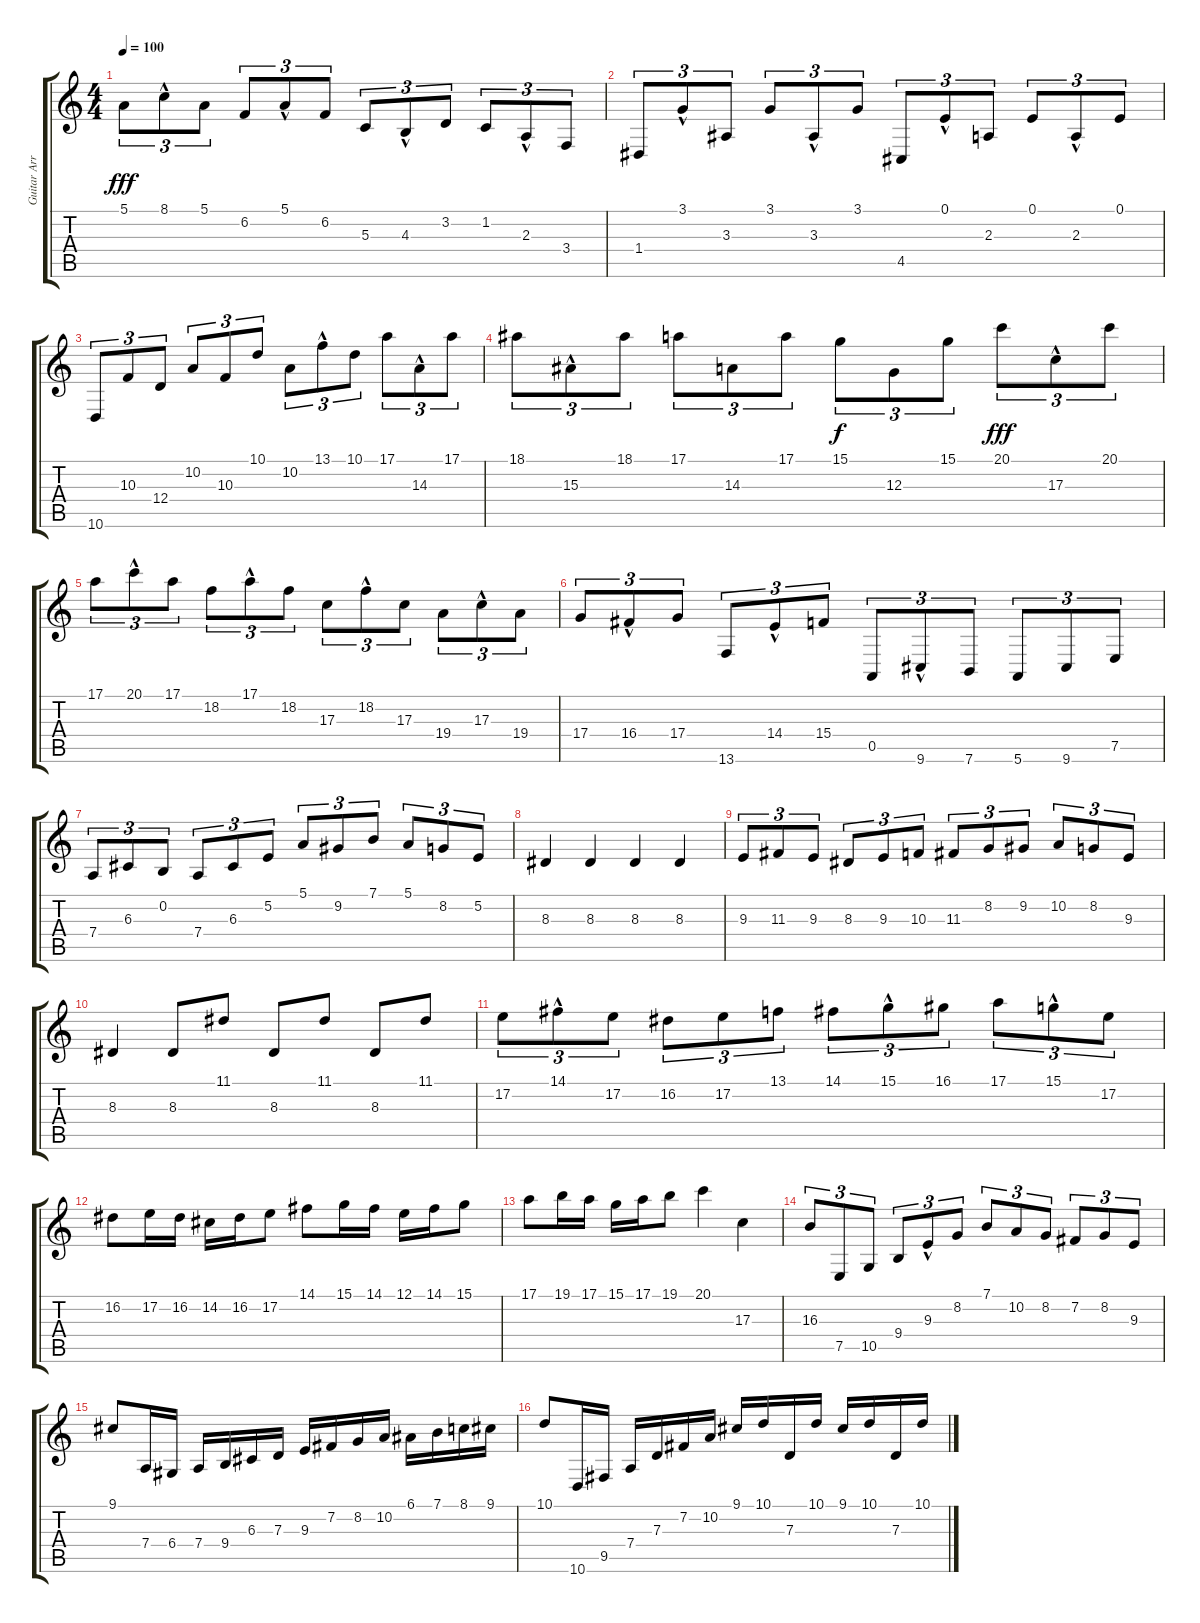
\track ("Guitar Arrangement" "Guitar Arr") {instrument violin}
\staff {score tabs}
\tuning (E4 B3 G3 D3 A2 E2) {hide}
\ts (4 4)
\tempo 100
\clef g2
\ks c
5.1.8{tu (3 2) dy fff} 8.1{hac}.8{tu (3 2)} 5.1.8{tu (3 2)} 6.2.8{tu (3 2)} 5.1{hac}.8{tu (3 2)} 6.2.8{tu (3 2)} 5.3.8{tu (3 2)} 4.3{hac}.8{tu (3 2)} 3.2.8{tu (3 2)} 1.2.8{tu (3 2)} 2.3{hac}.8{tu (3 2)} 3.4.8{tu (3 2)} |
1.4.8{tu (3 2)} 3.1{hac}.8{tu (3 2)} 3.3.8{tu (3 2)} 3.1.8{tu (3 2)} 3.3{hac}.8{tu (3 2)} 3.1.8{tu (3 2)} 4.5.8{tu (3 2)} 0.1{hac}.8{tu (3 2)} 2.3.8{tu (3 2)} 0.1.8{tu (3 2)} 2.3{hac}.8{tu (3 2)} 0.1.8{tu (3 2)} |
10.6.8{tu (3 2)} 10.3.8{tu (3 2)} 12.4.8{tu (3 2)} 10.2.8{tu (3 2)} 10.3.8{tu (3 2)} 10.1.8{tu (3 2)} 10.2.8{tu (3 2)} 13.1{hac}.8{tu (3 2)} 10.1.8{tu (3 2)} 17.1.8{tu (3 2)} 14.3{hac}.8{tu (3 2)} 17.1.8{tu (3 2)} |
18.1.8{tu (3 2)} 15.3{hac}.8{tu (3 2)} 18.1.8{tu (3 2)} 17.1.8{tu (3 2)} 14.3.8{tu (3 2)} 17.1.8{tu (3 2)} 15.1.8{tu (3 2) dy f} 12.3.8{tu (3 2)} 15.1.8{tu (3 2)} 20.1.8{tu (3 2) dy fff} 17.3{hac}.8{tu (3 2)} 20.1.8{tu (3 2)} |
17.1.8{tu (3 2)} 20.1{hac}.8{tu (3 2)} 17.1.8{tu (3 2)} 18.2.8{tu (3 2)} 17.1{hac}.8{tu (3 2)} 18.2.8{tu (3 2)} 17.3.8{tu (3 2)} 18.2{hac}.8{tu (3 2)} 17.3.8{tu (3 2)} 19.4.8{tu (3 2)} 17.3{hac}.8{tu (3 2)} 19.4.8{tu (3 2)} |
17.4.8{tu (3 2)} 16.4{hac}.8{tu (3 2)} 17.4.8{tu (3 2)} 13.6.8{tu (3 2)} 14.4{hac}.8{tu (3 2)} 15.4.8{tu (3 2)} 0.5.8{tu (3 2)} 9.6{hac}.8{tu (3 2)} 7.6.8{tu (3 2)} 5.6.8{tu (3 2)} 9.6.8{tu (3 2)} 7.5.8{tu (3 2)} |
7.4.8{tu (3 2)} 6.3.8{tu (3 2)} 0.2.8{tu (3 2)} 7.4.8{tu (3 2)} 6.3.8{tu (3 2)} 5.2.8{tu (3 2)} 5.1.8{tu (3 2)} 9.2.8{tu (3 2)} 7.1.8{tu (3 2)} 5.1.8{tu (3 2)} 8.2.8{tu (3 2)} 5.2.8{tu (3 2)} |
8.3.4 8.3.4 8.3.4 8.3.4 |
9.3.8{tu (3 2)} 11.3.8{tu (3 2)} 9.3.8{tu (3 2)} 8.3.8{tu (3 2)} 9.3.8{tu (3 2)} 10.3.8{tu (3 2)} 11.3.8{tu (3 2)} 8.2.8{tu (3 2)} 9.2.8{tu (3 2)} 10.2.8{tu (3 2)} 8.2.8{tu (3 2)} 9.3.8{tu (3 2)} |
8.3.4 8.3.8 11.1.8 8.3.8 11.1.8 8.3.8 11.1.8 |
17.2.8{tu (3 2)} 14.1{hac}.8{tu (3 2)} 17.2.8{tu (3 2)} 16.2.8{tu (3 2)} 17.2.8{tu (3 2)} 13.1.8{tu (3 2)} 14.1.8{tu (3 2)} 15.1{hac}.8{tu (3 2)} 16.1.8{tu (3 2)} 17.1.8{tu (3 2)} 15.1{hac}.8{tu (3 2)} 17.2.8{tu (3 2)} |
16.2.8 17.2.16 16.2.16 14.2.16 16.2.16 17.2.8 14.1.8 15.1.16 14.1.16 12.1.16 14.1.16 15.1.8 |
17.1.8 19.1.16 17.1.16 15.1.16 17.1.16 19.1.8 20.1.4 17.3.4 |
16.3.8{tu (3 2)} 7.5.8{tu (3 2)} 10.5.8{tu (3 2)} 9.4.8{tu (3 2)} 9.3{hac}.8{tu (3 2)} 8.2.8{tu (3 2)} 7.1.8{tu (3 2)} 10.2.8{tu (3 2)} 8.2.8{tu (3 2)} 7.2.8{tu (3 2)} 8.2.8{tu (3 2)} 9.3.8{tu (3 2)} |
9.1.8 7.4.16 6.4.16 7.4.16 9.4.16 6.3.16 7.3.16 9.3.16 7.2.16 8.2.16 10.2.16 6.1.16 7.1.16 8.1.16 9.1.16 |
10.1.8 10.6.16 9.5.16 7.4.16 7.3.16 7.2.16 10.2.16 9.1.16 10.1.16 7.3.16 10.1.16 9.1.16 10.1.16 7.3.16 10.1.16
